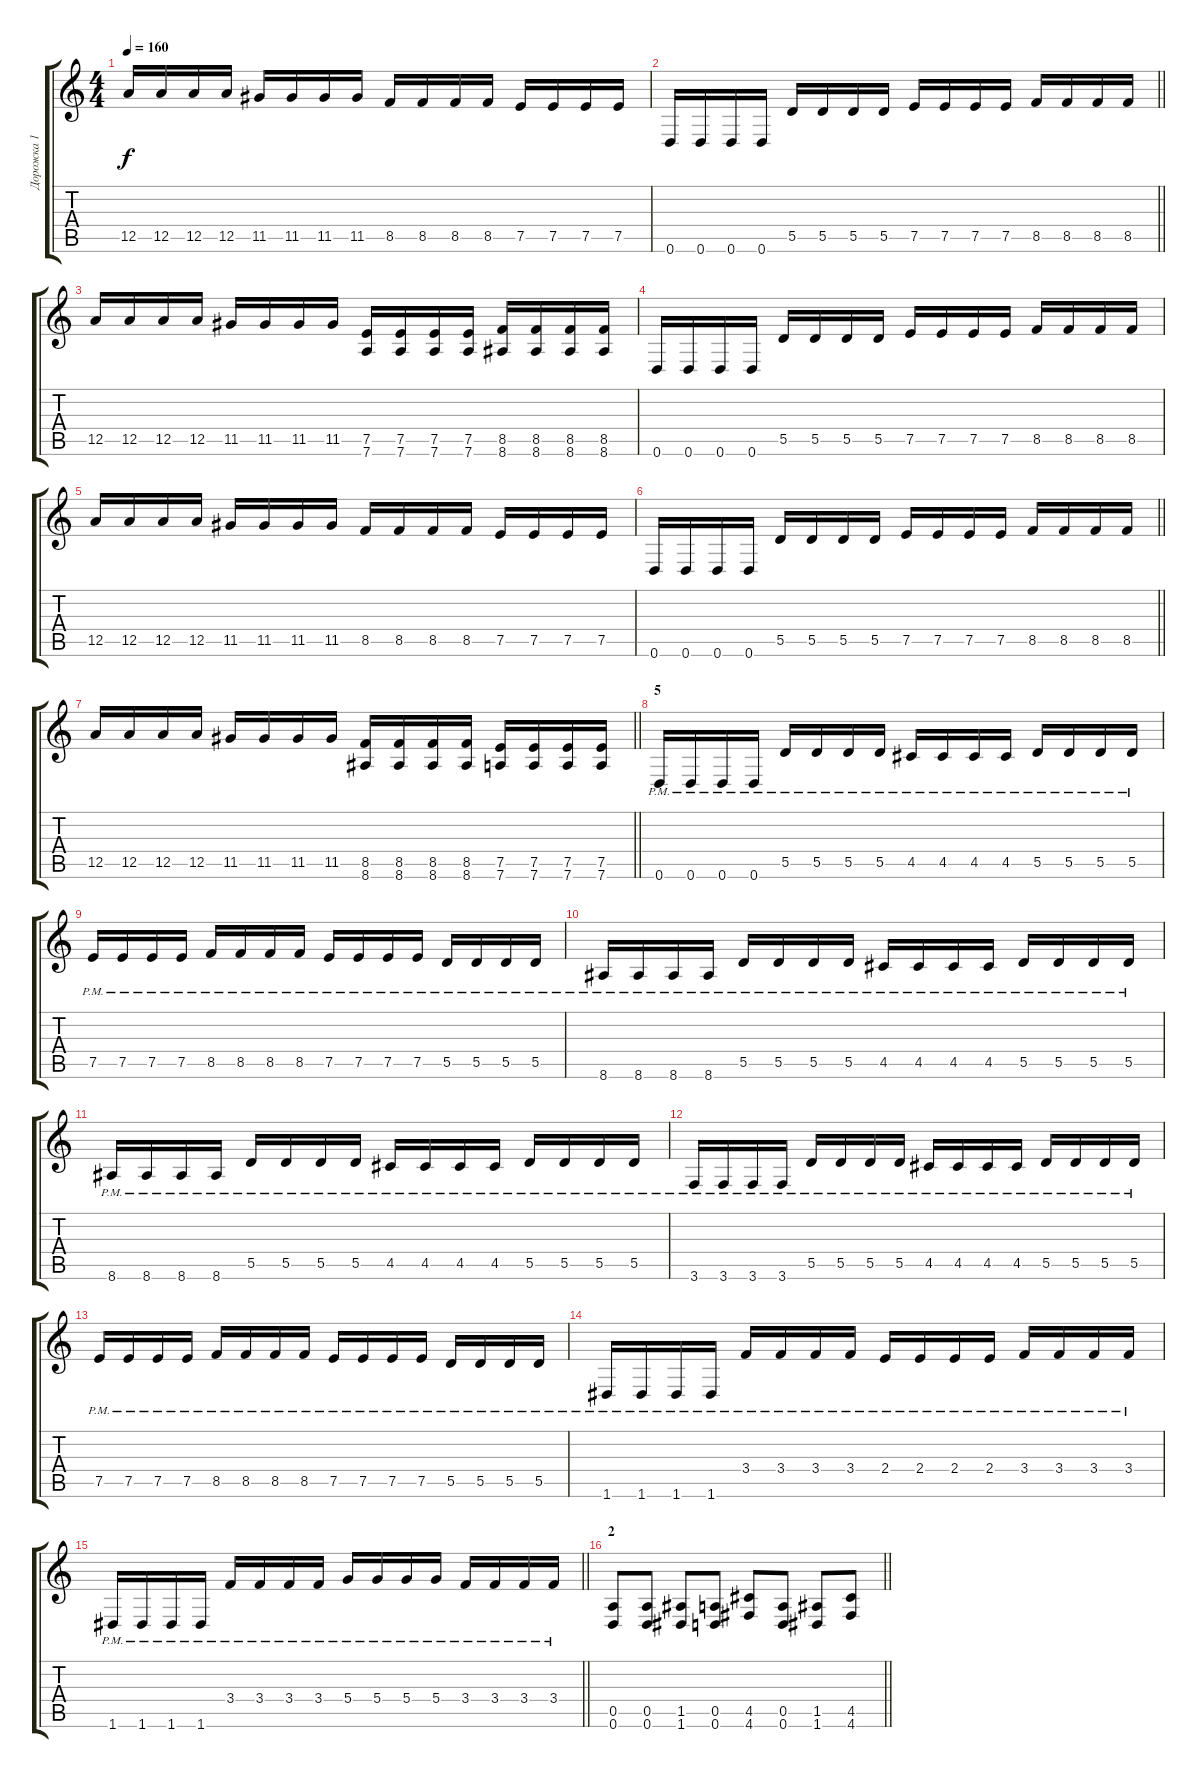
\track ("Дорожка 1" "Дорожка 1") {instrument distortionguitar}
\staff {score tabs}
\tuning (E4 B3 G3 D3 A2 D2) {hide}
\ts (4 4)
\tempo 160
\clef g2
\ks c
12.5.16{dy f} 12.5.16 12.5.16 12.5.16 11.5.16 11.5.16 11.5.16 11.5.16 8.5.16 8.5.16 8.5.16 8.5.16 7.5.16 7.5.16 7.5.16 7.5.16 |
\barLineRight lightlight
0.6.16 0.6.16 0.6.16 0.6.16 5.5.16 5.5.16 5.5.16 5.5.16 7.5.16 7.5.16 7.5.16 7.5.16 8.5.16 8.5.16 8.5.16 8.5.16 |
\section ("" "")
12.5.16 12.5.16 12.5.16 12.5.16 11.5.16 11.5.16 11.5.16 11.5.16 (7.5 7.6).16 (7.5 7.6).16 (7.5 7.6).16 (7.5 7.6).16 (8.5 8.6).16 (8.5 8.6).16 (8.5 8.6).16 (8.5 8.6).16 |
0.6.16 0.6.16 0.6.16 0.6.16 5.5.16 5.5.16 5.5.16 5.5.16 7.5.16 7.5.16 7.5.16 7.5.16 8.5.16 8.5.16 8.5.16 8.5.16 |
12.5.16 12.5.16 12.5.16 12.5.16 11.5.16 11.5.16 11.5.16 11.5.16 8.5.16 8.5.16 8.5.16 8.5.16 7.5.16 7.5.16 7.5.16 7.5.16 |
\barLineRight lightlight
0.6.16 0.6.16 0.6.16 0.6.16 5.5.16 5.5.16 5.5.16 5.5.16 7.5.16 7.5.16 7.5.16 7.5.16 8.5.16 8.5.16 8.5.16 8.5.16 |
\section ("" "")
\barLineRight lightlight
12.5.16 12.5.16 12.5.16 12.5.16 11.5.16 11.5.16 11.5.16 11.5.16 (8.5 8.6).16 (8.5 8.6).16 (8.5 8.6).16 (8.5 8.6).16 (7.5 7.6).16 (7.5 7.6).16 (7.5 7.6).16 (7.5 7.6).16 |
\section ("" "5")
0.6{pm}.16 0.6{pm}.16 0.6{pm}.16 0.6{pm}.16 5.5{pm}.16 5.5{pm}.16 5.5{pm}.16 5.5{pm}.16 4.5{pm}.16 4.5{pm}.16 4.5{pm}.16 4.5{pm}.16 5.5{pm}.16 5.5{pm}.16 5.5{pm}.16 5.5{pm}.16 |
7.5{pm}.16 7.5{pm}.16 7.5{pm}.16 7.5{pm}.16 8.5{pm}.16 8.5{pm}.16 8.5{pm}.16 8.5{pm}.16 7.5{pm}.16 7.5{pm}.16 7.5{pm}.16 7.5{pm}.16 5.5{pm}.16 5.5{pm}.16 5.5{pm}.16 5.5{pm}.16 |
8.6{pm}.16 8.6{pm}.16 8.6{pm}.16 8.6{pm}.16 5.5{pm}.16 5.5{pm}.16 5.5{pm}.16 5.5{pm}.16 4.5{pm}.16 4.5{pm}.16 4.5{pm}.16 4.5{pm}.16 5.5{pm}.16 5.5{pm}.16 5.5{pm}.16 5.5{pm}.16 |
8.6{pm}.16 8.6{pm}.16 8.6{pm}.16 8.6{pm}.16 5.5{pm}.16 5.5{pm}.16 5.5{pm}.16 5.5{pm}.16 4.5{pm}.16 4.5{pm}.16 4.5{pm}.16 4.5{pm}.16 5.5{pm}.16 5.5{pm}.16 5.5{pm}.16 5.5{pm}.16 |
3.6{pm}.16 3.6{pm}.16 3.6{pm}.16 3.6{pm}.16 5.5{pm}.16 5.5{pm}.16 5.5{pm}.16 5.5{pm}.16 4.5{pm}.16 4.5{pm}.16 4.5{pm}.16 4.5{pm}.16 5.5{pm}.16 5.5{pm}.16 5.5{pm}.16 5.5{pm}.16 |
7.5{pm}.16 7.5{pm}.16 7.5{pm}.16 7.5{pm}.16 8.5{pm}.16 8.5{pm}.16 8.5{pm}.16 8.5{pm}.16 7.5{pm}.16 7.5{pm}.16 7.5{pm}.16 7.5{pm}.16 5.5{pm}.16 5.5{pm}.16 5.5{pm}.16 5.5{pm}.16 |
1.6{pm}.16 1.6{pm}.16 1.6{pm}.16 1.6{pm}.16 3.4{pm}.16 3.4{pm}.16 3.4{pm}.16 3.4{pm}.16 2.4{pm}.16 2.4{pm}.16 2.4{pm}.16 2.4{pm}.16 3.4{pm}.16 3.4{pm}.16 3.4{pm}.16 3.4{pm}.16 |
\barLineRight lightlight
1.6{pm}.16 1.6{pm}.16 1.6{pm}.16 1.6{pm}.16 3.4{pm}.16 3.4{pm}.16 3.4{pm}.16 3.4{pm}.16 5.4{pm}.16 5.4{pm}.16 5.4{pm}.16 5.4{pm}.16 3.4{pm}.16 3.4{pm}.16 3.4{pm}.16 3.4{pm}.16 |
\section ("" "2")
\barLineRight lightlight
(0.5 0.6).8 (0.5 0.6).8 (1.5 1.6).8 (0.5 0.6).8 (4.5 4.6).8 (0.5 0.6).8 (1.5 1.6).8 (4.5 4.6).8
